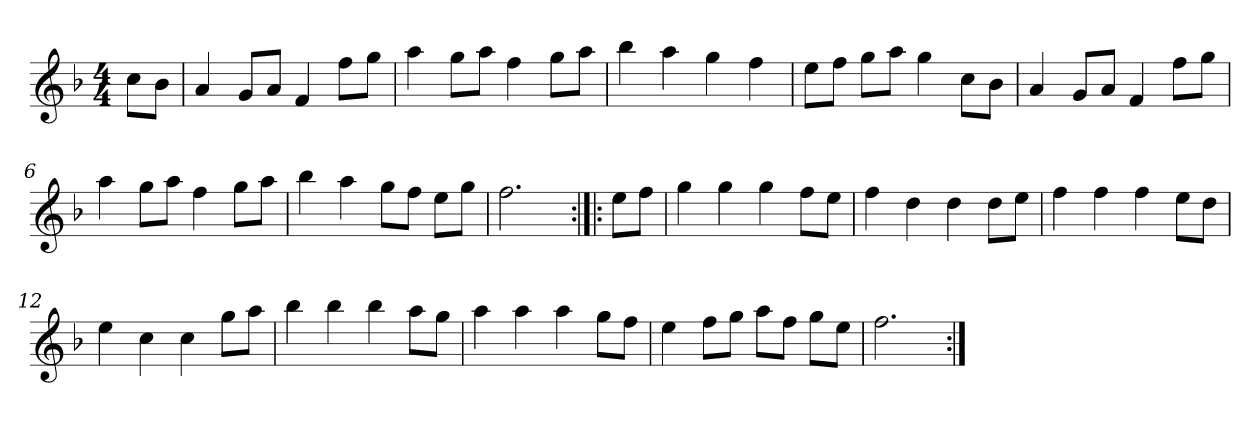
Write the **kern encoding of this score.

**kern
*part1
*staff1
*clefG2
*k[b-]
*F:
*M4/4
*MM120
=
8cc\L
8b-\J
=1
4a
8g/L
8a/J
4f
8ff\L
8gg\J
=2
4aa
8gg\L
8aa\J
4ff
8gg\L
8aa\J
=3
4bb-
4aa
4gg
4ff
=4
8ee\L
8ff\J
8gg\L
8aa\J
4gg
8cc\L
8b-\J
=5
4a
8g/L
8a/J
4f
8ff\L
8gg\J
=6
4aa
8gg\L
8aa\J
4ff
8gg\L
8aa\J
=7
4bb-
4aa
8gg\L
8ff\J
8ee\L
8gg\J
=8
2.ff
=:|!|:
8ee\L
8ff\J
=9
4gg
4gg
4gg
8ff\L
8ee\J
=10
4ff
4dd
4dd
8dd\L
8ee\J
=11
4ff
4ff
4ff
8ee\L
8dd\J
=12
4ee
4cc
4cc
8gg\L
8aa\J
=13
4bb-
4bb-
4bb-
8aa\L
8gg\J
=14
4aa
4aa
4aa
8gg\L
8ff\J
=15
4ee
8ff\L
8gg\J
8aa\L
8ff\J
8gg\L
8ee\J
=16
2.ff
=:|!
*-
